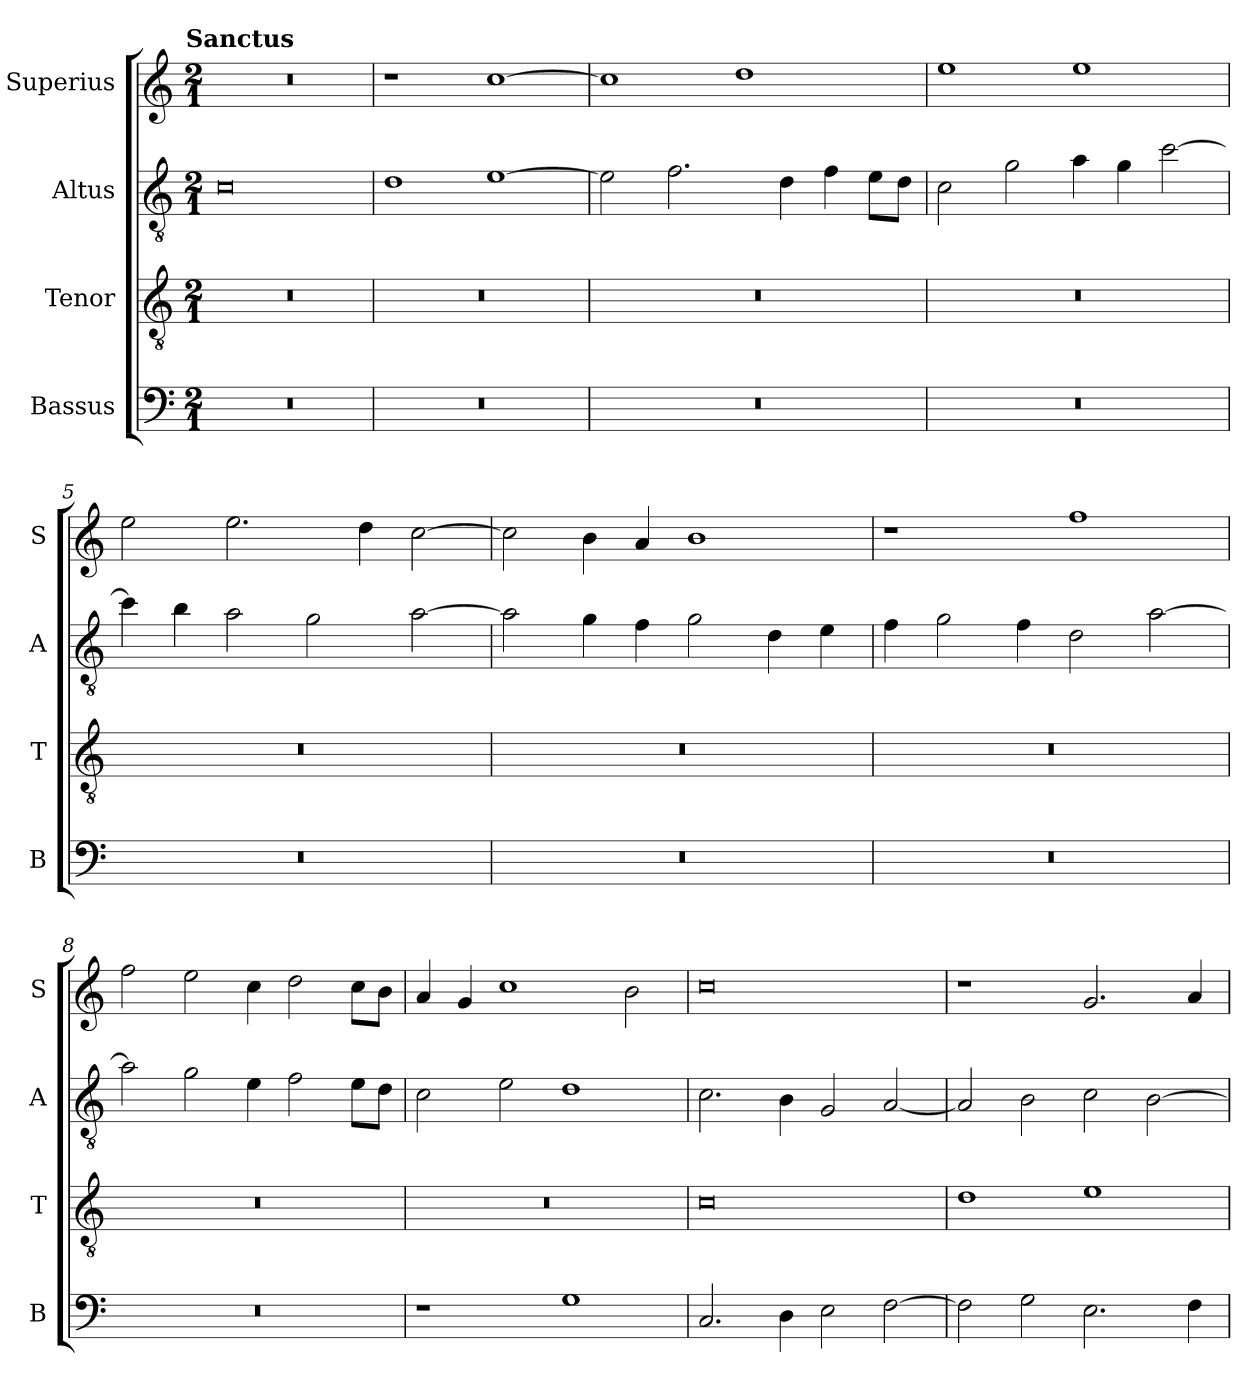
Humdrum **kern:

**kern	**kern	**kern	**kern
*part4	*part3	*part2	*part1
*staff4	*staff3	*staff2	*staff1
*I"Bassus	*I"Tenor	*I"Altus	*I"Superius
*I'B	*I'T	*I'A	*I'S
*clefF4	*clefGv2	*clefGv2	*clefG2
*k[]	*k[]	*k[]	*k[]
!!LO:TX:omd:t=Sanctus
*M2/1	*M2/1	*M2/1	*M2/1
=1	=1	=1	=1
0r	0r	0c	0r
=2	=2	=2	=2
0r	0r	1d	1r
.	.	[1e	[1cc
=3	=3	=3	=3
0r	0r	2e]	1cc]
.	.	2.f	.
.	.	.	1dd
.	.	4d	.
.	.	4f	.
.	.	8eL	.
.	.	8dJ	.
=4	=4	=4	=4
0r	0r	2c	1ee
.	.	2g	.
.	.	4a	1ee
.	.	4g	.
.	.	[2cc	.
=5	=5	=5	=5
0r	0r	4cc]	2ee
.	.	4b	.
.	.	2a	2.ee
.	.	2g	.
.	.	.	4dd
.	.	[2a	[2cc
=6	=6	=6	=6
0r	0r	2a]	2cc]
.	.	4g	4b
.	.	4f	4a
.	.	2g	1b
.	.	4d	.
.	.	4e	.
=7	=7	=7	=7
0r	0r	4f	1r
.	.	2g	.
.	.	4f	.
.	.	2d	1ff
.	.	[2a	.
=8	=8	=8	=8
0r	0r	2a]	2ff
.	.	2g	2ee
.	.	4e	4cc
.	.	2f	2dd
.	.	8eL	8ccL
.	.	8dJ	8bJ
=9	=9	=9	=9
1r	0r	2c	4a
.	.	.	4g
.	.	2e	1cc
1G	.	1d	.
.	.	.	2b
=10	=10	=10	=10
2.C	0c	2.c	0cc
4D	.	4B	.
2E	.	2G	.
[2F	.	[2A	.
=11	=11	=11	=11
2F]	1d	2A]	1r
2G	.	2B	.
2.E	1e	2c	2.g
.	.	[2B	.
4F	.	.	4a
=	=	=	=
*-	*-	*-	*-
